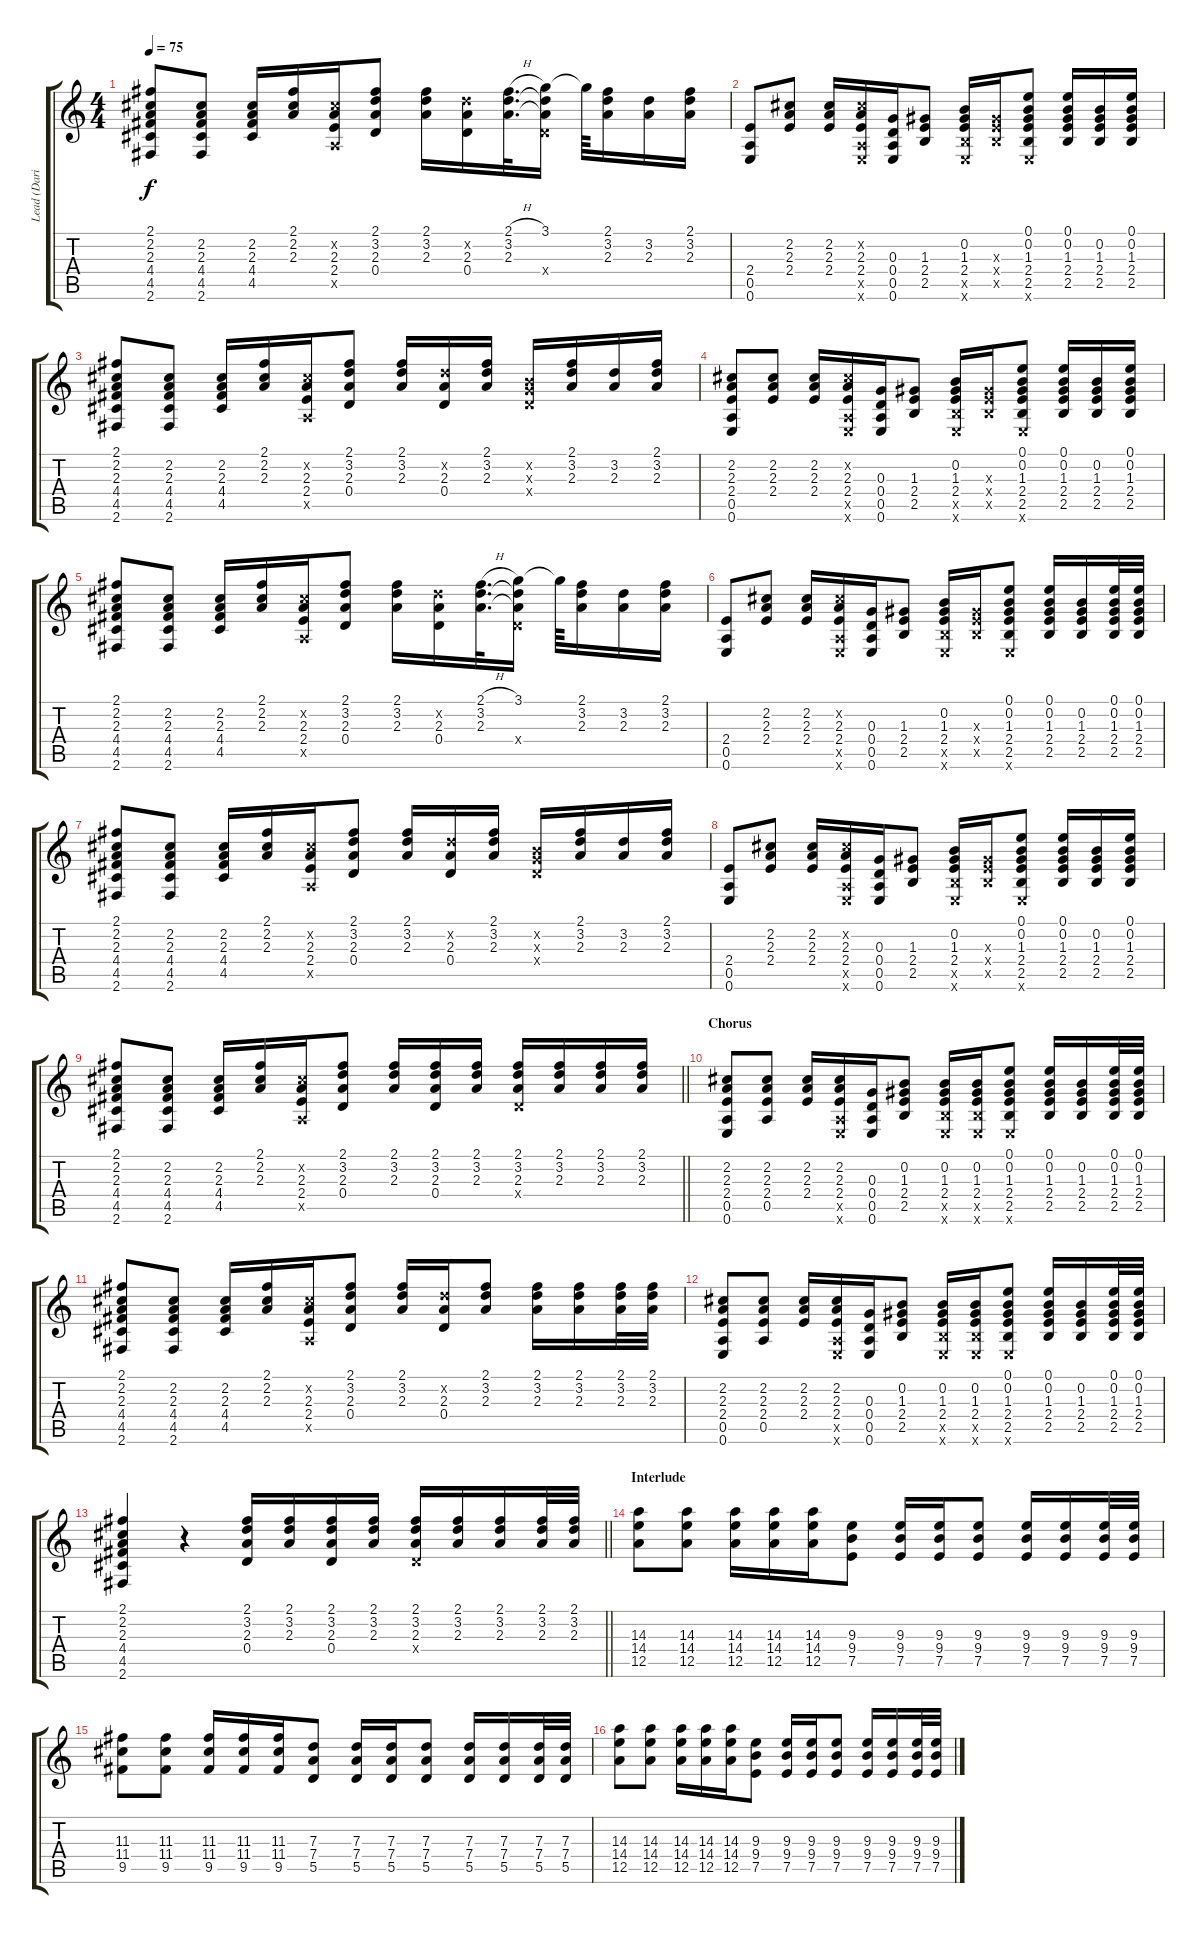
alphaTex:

\track ("Lead (Darius)" "Lead (Dari") {instrument electricguitarclean}
\staff {score tabs}
\tuning (E4 B3 G3 D3 A2 E2) {hide}
\ts (4 4)
\tempo 75
\clef g2
\ks c
(2.1 2.2 2.3 4.4 4.5 2.6).8{dy f} (2.2 2.3 4.4 4.5 2.6).8 (2.2 2.3 4.4 4.5).16 (2.1 2.2 2.3).16 (2.2{x} 2.3 2.4 0.5{x}).16 (2.1 3.2 2.3 0.4).8 (2.1 3.2 2.3).16 (3.2{x} 2.3 0.4).16 (2.1{h} 3.2 2.3).32{d} (3.1 3.2{t} 2.3{t} 0.4{x}).16 3.1{t}.64 (2.1 3.2 2.3).16 (3.2 2.3).16 (2.1 3.2 2.3).16 |
(2.4 0.5 0.6).8 (2.2 2.3 2.4).8 (2.2 2.3 2.4).16 (2.2{x} 2.3 2.4 0.5{x} 0.6{x}).16 (0.3 0.4 0.5 0.6).16 (1.3 2.4 2.5).8 (0.2 1.3 2.4 2.5{x} 0.6{x}).16 (1.3{x} 2.4{x} 2.5{x}).16 (0.1 0.2 1.3 2.4 2.5 0.6{x}).8 (0.1 0.2 1.3 2.4 2.5).16 (0.2 1.3 2.4 2.5).16 (0.1 0.2 1.3 2.4 2.5).16 |
(2.1 2.2 2.3 4.4 4.5 2.6).8 (2.2 2.3 4.4 4.5 2.6).8 (2.2 2.3 4.4 4.5).16 (2.1 2.2 2.3).16 (2.2{x} 2.3 2.4 0.5{x}).16 (2.1 3.2 2.3 0.4).8 (2.1 3.2 2.3).16 (3.2{x} 2.3 0.4).16 (2.1 3.2 2.3).16 (0.2{x} 0.3{x} 0.4{x}).16 (2.1 3.2 2.3).16 (3.2 2.3).16 (2.1 3.2 2.3).16 |
(2.2 2.3 2.4 0.5 0.6).8 (2.2 2.3 2.4).8 (2.2 2.3 2.4).16 (2.2{x} 2.3 2.4 0.5{x} 0.6{x}).16 (0.3 0.4 0.5 0.6).16 (1.3 2.4 2.5).8 (0.2 1.3 2.4 2.5{x} 0.6{x}).16 (1.3{x} 2.4{x} 2.5{x}).16 (0.1 0.2 1.3 2.4 2.5 0.6{x}).8 (0.1 0.2 1.3 2.4 2.5).16 (0.2 1.3 2.4 2.5).16 (0.1 0.2 1.3 2.4 2.5).16 |
(2.1 2.2 2.3 4.4 4.5 2.6).8 (2.2 2.3 4.4 4.5 2.6).8 (2.2 2.3 4.4 4.5).16 (2.1 2.2 2.3).16 (2.2{x} 2.3 2.4 0.5{x}).16 (2.1 3.2 2.3 0.4).8 (2.1 3.2 2.3).16 (3.2{x} 2.3 0.4).16 (2.1{h} 3.2 2.3).32{d} (3.1 3.2{t} 2.3{t} 0.4{x}).16 3.1{t}.64 (2.1 3.2 2.3).16 (3.2 2.3).16 (2.1 3.2 2.3).16 |
(2.4 0.5 0.6).8 (2.2 2.3 2.4).8 (2.2 2.3 2.4).16 (2.2{x} 2.3 2.4 0.5{x} 0.6{x}).16 (0.3 0.4 0.5 0.6).16 (1.3 2.4 2.5).8 (0.2 1.3 2.4 2.5{x} 0.6{x}).16 (1.3{x} 2.4{x} 2.5{x}).16 (0.1 0.2 1.3 2.4 2.5 0.6{x}).8 (0.1 0.2 1.3 2.4 2.5).16 (0.2 1.3 2.4 2.5).16 (0.1 0.2 1.3 2.4 2.5).32 (0.1 0.2 1.3 2.4 2.5).32 |
(2.1 2.2 2.3 4.4 4.5 2.6).8 (2.2 2.3 4.4 4.5 2.6).8 (2.2 2.3 4.4 4.5).16 (2.1 2.2 2.3).16 (2.2{x} 2.3 2.4 0.5{x}).16 (2.1 3.2 2.3 0.4).8 (2.1 3.2 2.3).16 (3.2{x} 2.3 0.4).16 (2.1 3.2 2.3).16 (0.2{x} 0.3{x} 0.4{x}).16 (2.1 3.2 2.3).16 (3.2 2.3).16 (2.1 3.2 2.3).16 |
(2.4 0.5 0.6).8 (2.2 2.3 2.4).8 (2.2 2.3 2.4).16 (2.2{x} 2.3 2.4 0.5{x} 0.6{x}).16 (0.3 0.4 0.5 0.6).16 (1.3 2.4 2.5).8 (0.2 1.3 2.4 2.5{x} 0.6{x}).16 (1.3{x} 2.4{x} 2.5{x}).16 (0.1 0.2 1.3 2.4 2.5 0.6{x}).8 (0.1 0.2 1.3 2.4 2.5).16 (0.2 1.3 2.4 2.5).16 (0.1 0.2 1.3 2.4 2.5).16 |
\barLineRight lightlight
(2.1 2.2 2.3 4.4 4.5 2.6).8 (2.2 2.3 4.4 4.5 2.6).8 (2.2 2.3 4.4 4.5).16 (2.1 2.2 2.3).16 (2.2{x} 2.3 2.4 0.5{x}).16 (2.1 3.2 2.3 0.4).8 (2.1 3.2 2.3).16 (2.1 3.2 2.3 0.4).16 (2.1 3.2 2.3).16 (2.1 3.2 2.3 0.4{x}).16 (2.1 3.2 2.3).16 (2.1 3.2 2.3).16 (2.1 3.2 2.3).16 |
\section ("" "Chorus")
(2.2 2.3 2.4 0.5 0.6).8 (2.2 2.3 2.4 0.5).8 (2.2 2.3 2.4).16 (2.2 2.3 2.4 0.5{x} 0.6{x}).16 (0.3 0.4 0.5 0.6).16 (0.2 1.3 2.4 2.5).8 (0.2 1.3 2.4 2.5{x} 0.6{x}).16 (0.2 1.3 2.4 2.5{x} 0.6{x}).16 (0.1 0.2 1.3 2.4 2.5 0.6{x}).8 (0.1 0.2 1.3 2.4 2.5).16 (0.2 1.3 2.4 2.5).16 (0.1 0.2 1.3 2.4 2.5).32 (0.1 0.2 1.3 2.4 2.5).32 |
(2.1 2.2 2.3 4.4 4.5 2.6).8 (2.2 2.3 4.4 4.5 2.6).8 (2.2 2.3 4.4 4.5).16 (2.1 2.2 2.3).16 (2.2{x} 2.3 2.4 0.5{x}).16 (2.1 3.2 2.3 0.4).8 (2.1 3.2 2.3).16 (3.2{x} 2.3 0.4).16 (2.1 3.2 2.3).8 (2.1 3.2 2.3).16 (2.1 3.2 2.3).16 (2.1 3.2 2.3).32 (2.1 3.2 2.3).32 |
(2.2 2.3 2.4 0.5 0.6).8 (2.2 2.3 2.4 0.5).8 (2.2 2.3 2.4).16 (2.2 2.3 2.4 0.5{x} 0.6{x}).16 (0.3 0.4 0.5 0.6).16 (0.2 1.3 2.4 2.5).8 (0.2 1.3 2.4 2.5{x} 0.6{x}).16 (0.2 1.3 2.4 2.5{x} 0.6{x}).16 (0.1 0.2 1.3 2.4 2.5 0.6{x}).8 (0.1 0.2 1.3 2.4 2.5).16 (0.2 1.3 2.4 2.5).16 (0.1 0.2 1.3 2.4 2.5).32 (0.1 0.2 1.3 2.4 2.5).32 |
\barLineRight lightlight
(2.1 2.2 2.3 4.4 4.5 2.6).4 r.4 (2.1 3.2 2.3 0.4).16 (2.1 3.2 2.3).16 (2.1 3.2 2.3 0.4).16 (2.1 3.2 2.3).16 (2.1 3.2 2.3 0.4{x}).16 (2.1 3.2 2.3).16 (2.1 3.2 2.3).16 (2.1 3.2 2.3).32 (2.1 3.2 2.3).32 |
\section ("" "Interlude")
(14.3 14.4 12.5).8{volume 16 instrument overdrivenguitar} (14.3 14.4 12.5).8 (14.3 14.4 12.5).16 (14.3 14.4 12.5).16 (14.3 14.4 12.5).16 (9.3 9.4 7.5).8 (9.3 9.4 7.5).16 (9.3 9.4 7.5).16 (9.3 9.4 7.5).8 (9.3 9.4 7.5).16 (9.3 9.4 7.5).16 (9.3 9.4 7.5).32 (9.3 9.4 7.5).32 |
(11.3 11.4 9.5).8 (11.3 11.4 9.5).8 (11.3 11.4 9.5).16 (11.3 11.4 9.5).16 (11.3 11.4 9.5).16 (7.3 7.4 5.5).8 (7.3 7.4 5.5).16 (7.3 7.4 5.5).16 (7.3 7.4 5.5).8 (7.3 7.4 5.5).16 (7.3 7.4 5.5).16 (7.3 7.4 5.5).32 (7.3 7.4 5.5).32 |
(14.3 14.4 12.5).8 (14.3 14.4 12.5).8 (14.3 14.4 12.5).16 (14.3 14.4 12.5).16 (14.3 14.4 12.5).16 (9.3 9.4 7.5).8 (9.3 9.4 7.5).16 (9.3 9.4 7.5).16 (9.3 9.4 7.5).8 (9.3 9.4 7.5).16 (9.3 9.4 7.5).16 (9.3 9.4 7.5).32 (9.3 9.4 7.5).32
